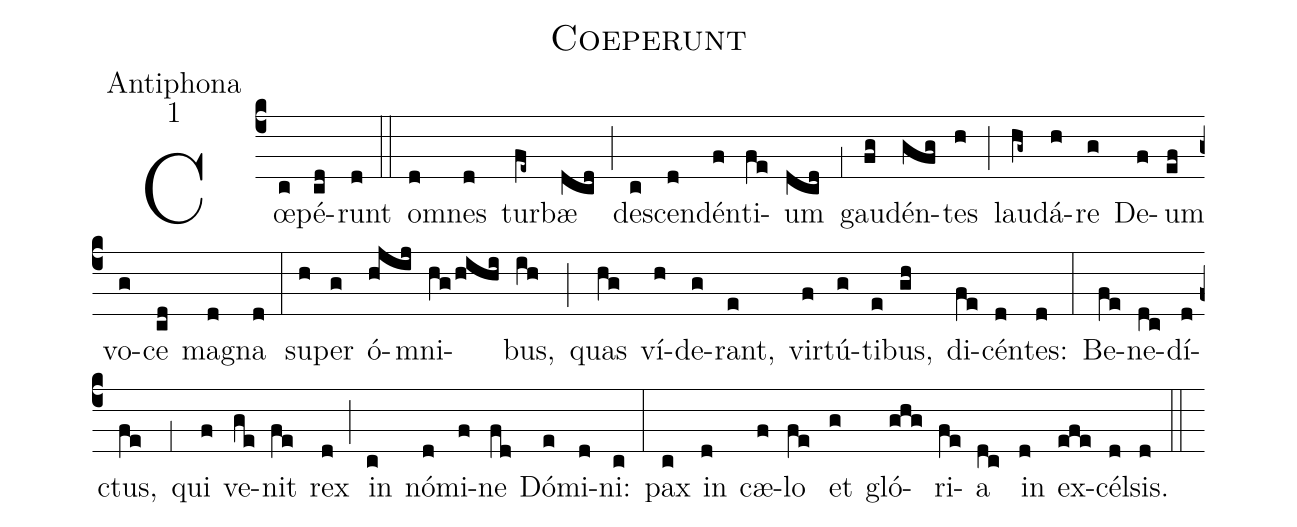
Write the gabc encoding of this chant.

name:Coeperunt;
office-part:Antiphona;
mode:1;
%%
(c4) Cœ(c)pé(cd)runt(d) (::)
o(d)mnes(d) tur(fe~)bæ(dcd) (;) de(c)scen(d)dén(f)ti(fe)um(dcd) (,1) gau(fg)dén(gfg)tes(h) (;) lau(hg~)dá(h)re(g) De(f)um(ef) vo(g)ce(cd) ma(d)gna(d) (:)
su(h)per(g) ó(hjij)mni(hg/hihi)bus,(ih) (;) quas(hg) ví(h)de(g)rant,(e) vir(f)tú(g)ti(e)bus,(gh) di(fe)cén(d)tes:(d) (:)
Be(fe)ne(dc)dí(d)ctus,(fe) (,1) qui(f) ve(ge)nit(fe) rex(d) (;) in(c) nó(d)mi(f)ne(fd) Dó(e)mi(d)ni:(c) (:)
pax(c) in(d) cæ(f)lo(fe) et(g) gló(ghg)ri(fe)a(dc) in(d) ex(efe)cél(d)sis.(d) (::)
